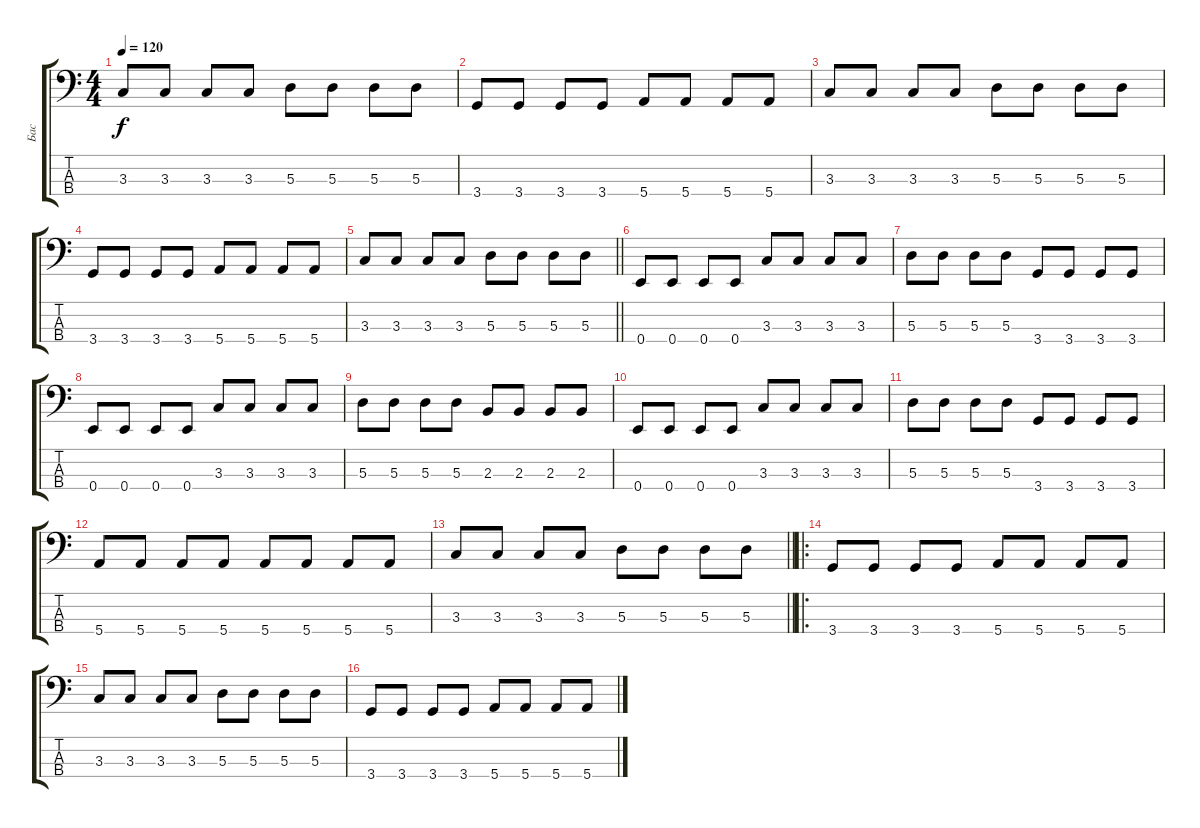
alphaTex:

\track ("Бас" "Бас") {instrument electricbassfinger}
\staff {score tabs}
\tuning (G2 D2 A1 E1) {hide}
\ts (4 4)
\tempo 120
\clef f4
\ks c
3.3.8{dy f} 3.3.8 3.3.8 3.3.8 5.3.8 5.3.8 5.3.8 5.3.8 |
3.4.8 3.4.8 3.4.8 3.4.8 5.4.8 5.4.8 5.4.8 5.4.8 |
3.3.8 3.3.8 3.3.8 3.3.8 5.3.8 5.3.8 5.3.8 5.3.8 |
3.4.8 3.4.8 3.4.8 3.4.8 5.4.8 5.4.8 5.4.8 5.4.8 |
\barLineRight lightlight
3.3.8 3.3.8 3.3.8 3.3.8 5.3.8 5.3.8 5.3.8 5.3.8 |
0.4.8 0.4.8 0.4.8 0.4.8 3.3.8 3.3.8 3.3.8 3.3.8 |
5.3.8 5.3.8 5.3.8 5.3.8 3.4.8 3.4.8 3.4.8 3.4.8 |
0.4.8 0.4.8 0.4.8 0.4.8 3.3.8 3.3.8 3.3.8 3.3.8 |
5.3.8 5.3.8 5.3.8 5.3.8 2.3.8 2.3.8 2.3.8 2.3.8 |
0.4.8 0.4.8 0.4.8 0.4.8 3.3.8 3.3.8 3.3.8 3.3.8 |
5.3.8 5.3.8 5.3.8 5.3.8 3.4.8 3.4.8 3.4.8 3.4.8 |
5.4.8 5.4.8 5.4.8 5.4.8 5.4.8 5.4.8 5.4.8 5.4.8 |
\barLineRight lightlight
3.3.8 3.3.8 3.3.8 3.3.8 5.3.8 5.3.8 5.3.8 5.3.8 |
\ro
3.4.8 3.4.8 3.4.8 3.4.8 5.4.8 5.4.8 5.4.8 5.4.8 |
3.3.8 3.3.8 3.3.8 3.3.8 5.3.8 5.3.8 5.3.8 5.3.8 |
3.4.8 3.4.8 3.4.8 3.4.8 5.4.8 5.4.8 5.4.8 5.4.8
